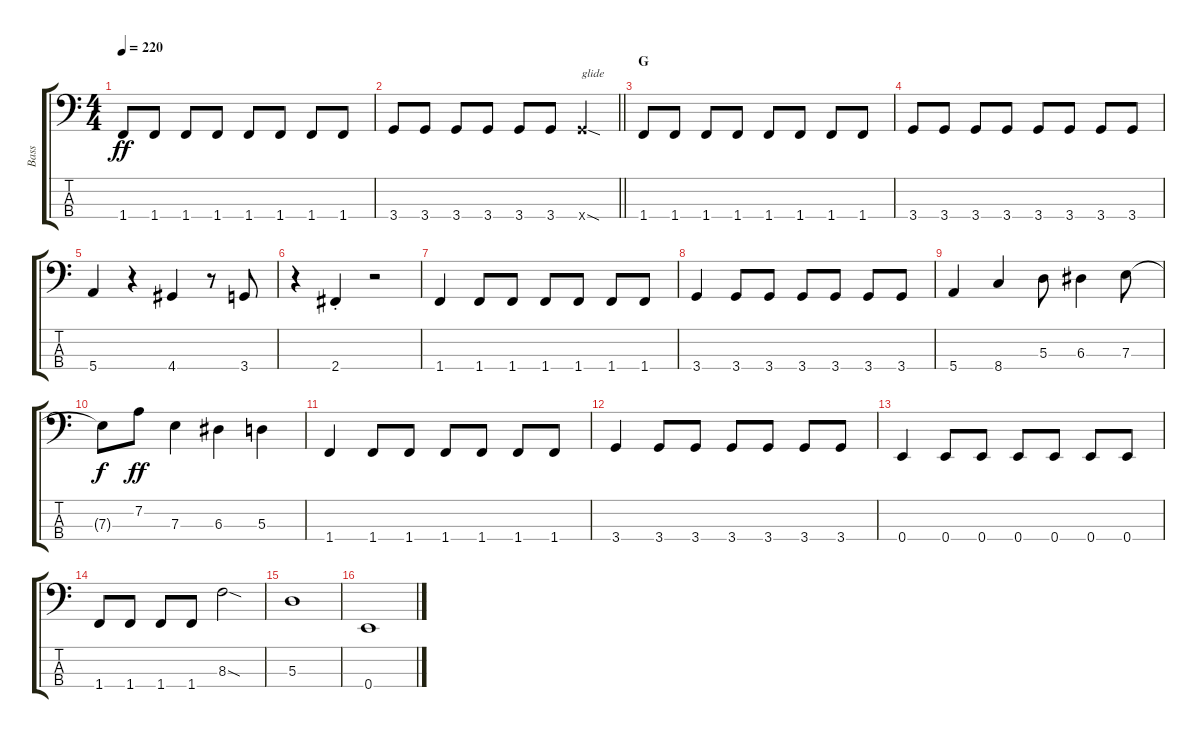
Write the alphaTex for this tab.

\track ("Bass" "Bass") {instrument electricbasspick}
\staff {score tabs}
\tuning (G2 D2 A1 E1) {hide}
\ts (4 4)
\tempo 220
\clef f4
\ks c
1.4.8{dy ff} 1.4.8 1.4.8 1.4.8 1.4.8 1.4.8 1.4.8 1.4.8 |
\barLineRight lightlight
3.4.8 3.4.8 3.4.8 3.4.8 3.4.8 3.4.8 3.4{sod x}.4{txt "glide"} |
\section ("" "G")
1.4.8 1.4.8 1.4.8 1.4.8 1.4.8 1.4.8 1.4.8 1.4.8 |
3.4.8 3.4.8 3.4.8 3.4.8 3.4.8 3.4.8 3.4.8 3.4.8 |
5.4.4 r.4 4.4.4 r.8 3.4.8 |
r.4 2.4{st}.4 r.2 |
1.4.4 1.4.8 1.4.8 1.4.8 1.4.8 1.4.8 1.4.8 |
3.4.4 3.4.8 3.4.8 3.4.8 3.4.8 3.4.8 3.4.8 |
5.4.4 8.4.4 5.3.8 6.3.4 7.3.8 |
7.3{t}.8{dy f} 7.2.8{dy ff} 7.3.4 6.3.4 5.3.4 |
1.4.4 1.4.8 1.4.8 1.4.8 1.4.8 1.4.8 1.4.8 |
3.4.4 3.4.8 3.4.8 3.4.8 3.4.8 3.4.8 3.4.8 |
0.4.4 0.4.8 0.4.8 0.4.8 0.4.8 0.4.8 0.4.8 |
1.4.8 1.4.8 1.4.8 1.4.8 8.3{sod}.2 |
5.3.1 |
0.4.1
